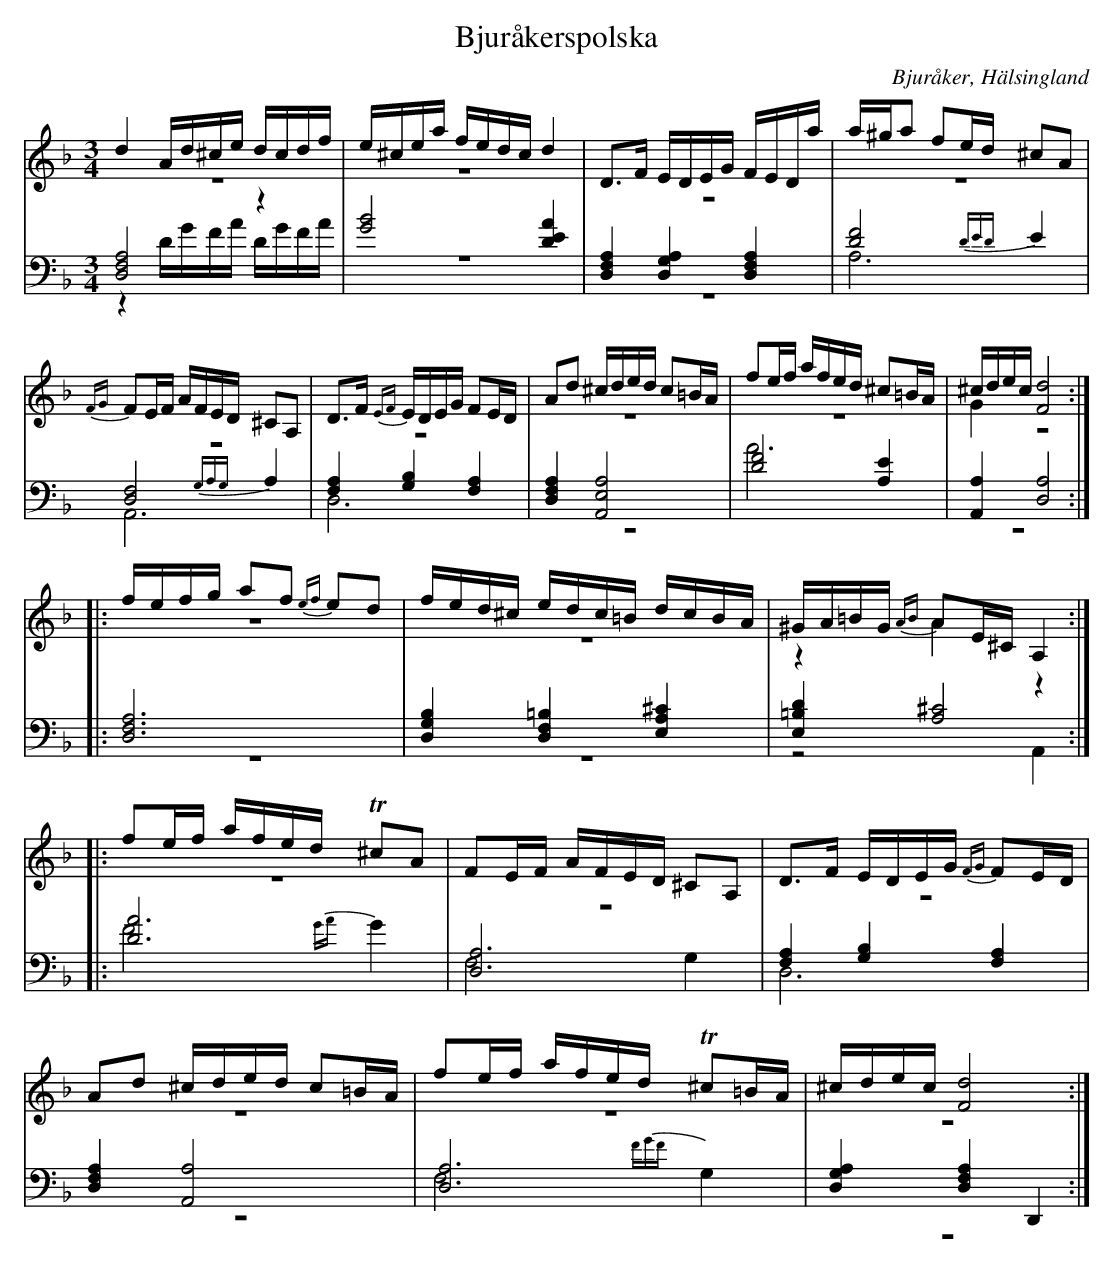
X:1
T: Bjuråkerspolska
O: Bjuråker, Hälsingland
M: 3/4
L: 1/16
K: Dm
V:1
V:2 merge
V:3
V:4 merge
V:1
d4 Ad^ce dcdf |e^cea fedc d4|D2>F2 EDEG FEDa|a^ga2 f2ed ^c2A2|
{FG}F2EF AFED ^C2A,2|D2>F2 {EF}EDEG F2ED|A2d2 ^cded c2=BA|f2ef afed ^c2=BA|^cdec [F8d8]:|
|:fefg a2f2 {ef}e2d2 |fed^c edc=B dcBA|^GA=BG {AB}A2E^C A,4:|
|:f2ef afed T^c2A2|F2EF AFED ^C2A,2|D2>F2 EDEG {FG}F2ED|
A2d2 ^cded c2=BA|f2ef afed T^c2=BA|^cdec [F8d8]:|
V:2
z12|z12|z12|z12|
z12|z12|z12|z12|G4 z8:|
|:z12|z12|z4 A4 z4:|
|:z12|z12|z12|
z12|z12|z12:|
V:3 clef=bass
[D,8F,8A,8] z4|[G8B8] [D4E4A4]|[D,4F,4A,4] [D,4G,4A,4] [D,4F,4A,4]|[D8F8] {DED}E4|
[D,8F,8] {G,A,G,}A,4|[F,4A,4] [G,4B,4] [F,4A,4]|[D,4F,4A,4] [A,,8E,8A,8]|[D8F8] [A,4E4]|[A,,4A,4] [D,8A,8]:|
|:[D,12F,12A,12]|[D,4G,4B,4] [D,4F,4=B,4][E,4A,4^C4]|[E,4=B,4D4] [A,8^C8]:|
|:[D12A12]|[D,12A,12]|[F,4A,4] [G,4B,4] [F,4A,4]|
[D,4F,4A,4] [A,,8A,8]|[D,12A,12]|[D,4G,4A,4] [D,4F,4A,4] D,,4:|
V:4 clef=bass
z4 DGFA DGFA|z12|z12|A,12|
A,,12|D,12|z12|A12|z12:|
|:z12|z12|z8 A,,4:|
|:F8 {GA}G4|F,8 G,4|D,12|
z12|F,8 {FGF}G,4|z12:|
